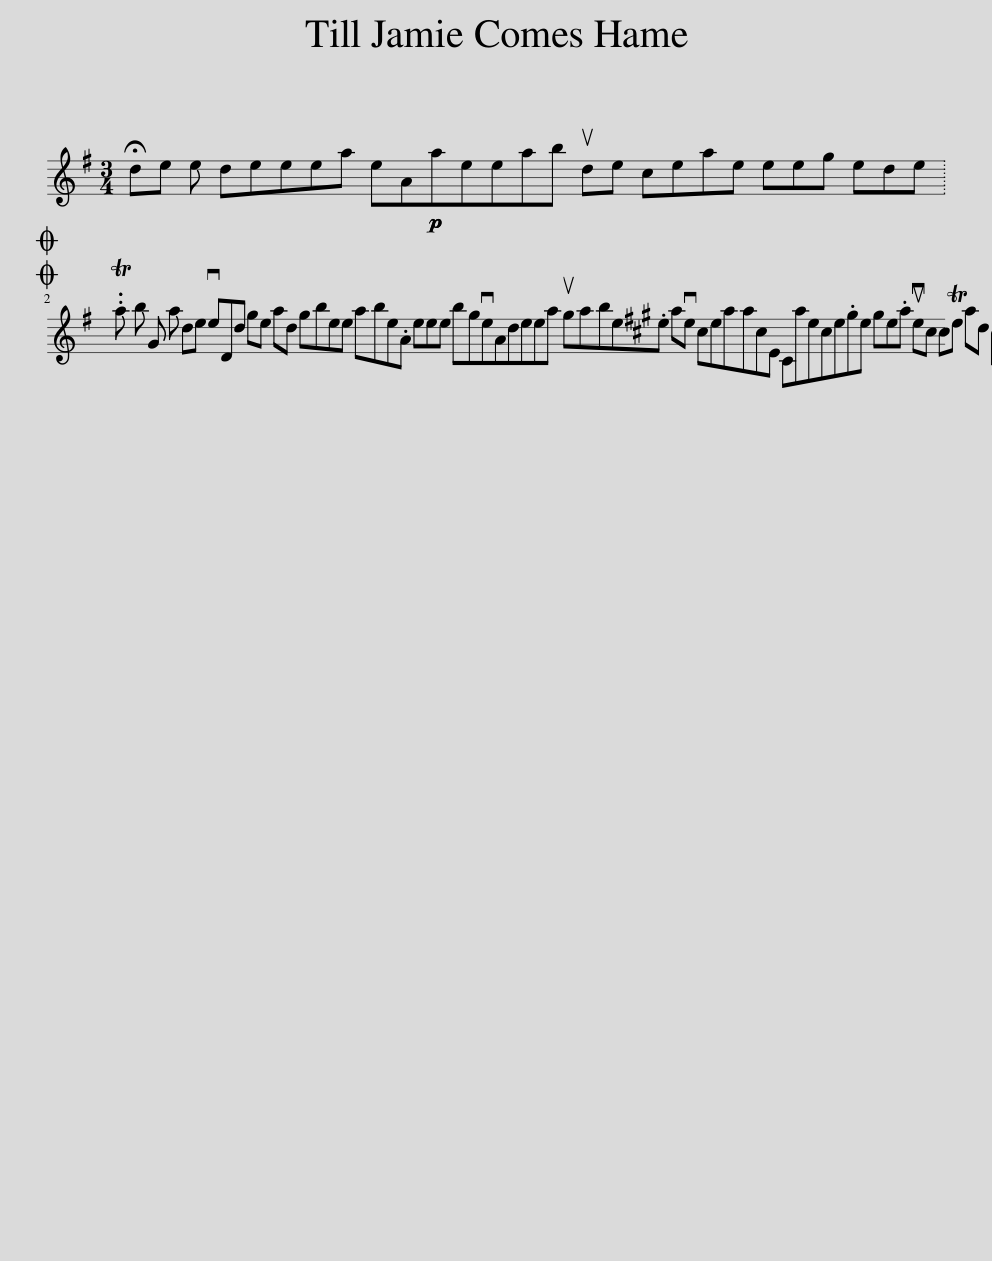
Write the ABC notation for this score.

X:1
L:1/8
M:3/4
I:linebreak $
K:Emin
V:1 treble
V:1
 !fermata!de e deeea eA!p!!p!aeeab ude ceae eeg ede |$OO .Ta b G a de veDd ge ad gbee abe.A eee bgveAdeea ugabe.e ave ^ceaacE ^Caece.^ge ge.a vuec cTe ad ceaacE veTa Caeceve.vue | %2
